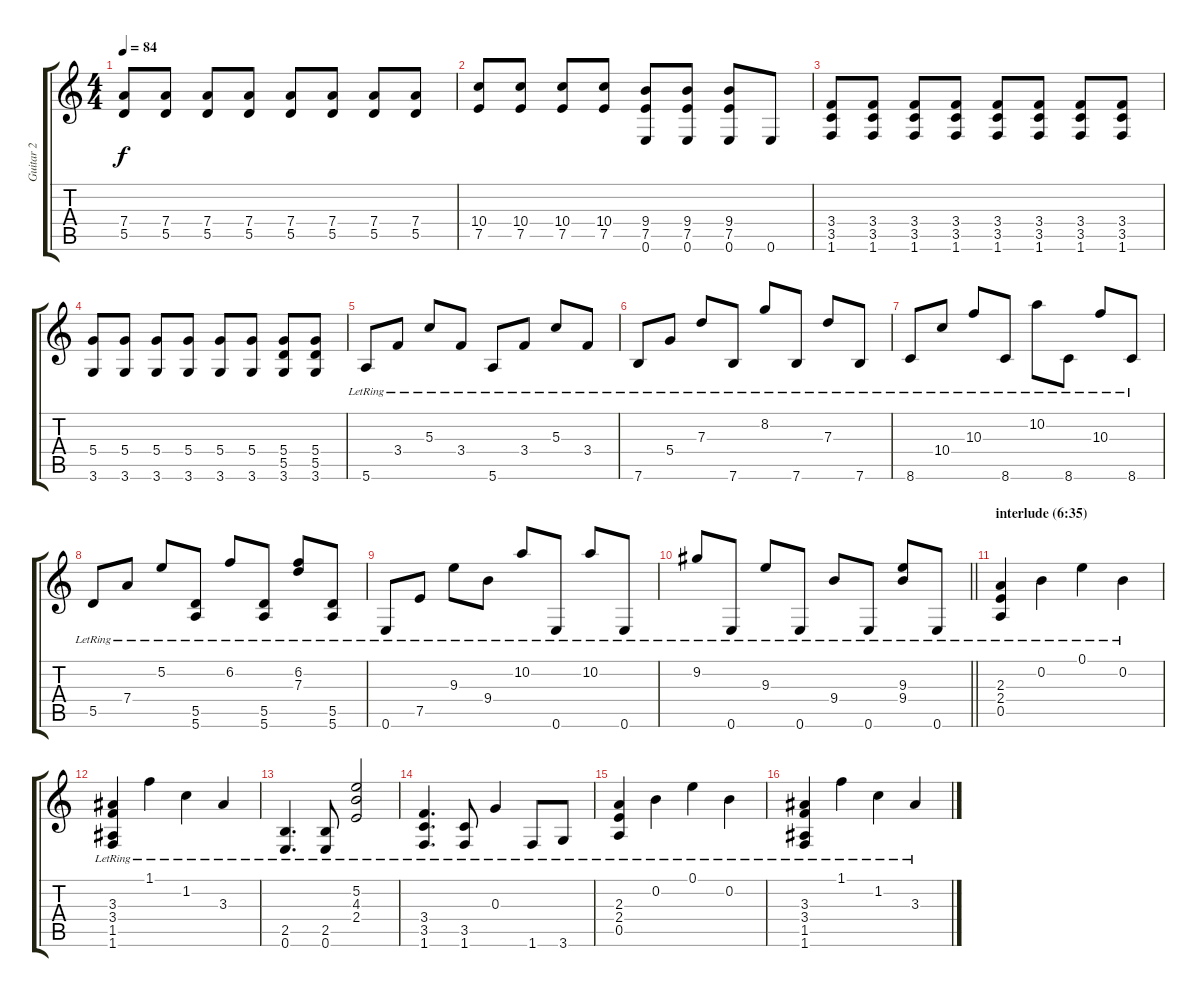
\track ("Guitar 2" "Guitar 2") {instrument acousticguitarsteel}
\staff {score tabs}
\tuning (E4 B3 G3 D3 A2 E2) {hide}
\ts (4 4)
\tempo 84
\clef g2
\ks c
(7.4 5.5).8{dy f} (7.4 5.5).8 (7.4 5.5).8 (7.4 5.5).8 (7.4 5.5).8 (7.4 5.5).8 (7.4 5.5).8 (7.4 5.5).8 |
(10.4 7.5).8 (10.4 7.5).8 (10.4 7.5).8 (10.4 7.5).8 (9.4 7.5 0.6).8 (9.4 7.5 0.6).8 (9.4 7.5 0.6).8 0.6.8 |
(3.4 3.5 1.6).8 (3.4 3.5 1.6).8 (3.4 3.5 1.6).8 (3.4 3.5 1.6).8 (3.4 3.5 1.6).8 (3.4 3.5 1.6).8 (3.4 3.5 1.6).8 (3.4 3.5 1.6).8 |
(5.4 3.6).8 (5.4 3.6).8 (5.4 3.6).8 (5.4 3.6).8 (5.4 3.6).8 (5.4 3.6).8 (5.4 5.5 3.6).8 (5.4 5.5 3.6).8 |
5.6{lr}.8 3.4{lr}.8 5.3{lr}.8 3.4{lr}.8 5.6{lr}.8 3.4{lr}.8 5.3{lr}.8 3.4{lr}.8 |
7.6{lr}.8 5.4{lr}.8 7.3{lr}.8 7.6{lr}.8 8.2{lr}.8 7.6{lr}.8 7.3{lr}.8 7.6{lr}.8 |
8.6{lr}.8 10.4{lr}.8 10.3{lr}.8 8.6{lr}.8 10.2{lr}.8 8.6{lr}.8 10.3{lr}.8 8.6{lr}.8 |
5.5{lr}.8 7.4{lr}.8 5.2{lr}.8 (5.5{lr} 5.6{lr}).8 6.2{lr}.8 (5.5{lr} 5.6{lr}).8 (6.2{lr} 7.3{lr}).8 (5.5{lr} 5.6{lr}).8 |
0.6{lr}.8 7.5{lr}.8 9.3{lr}.8 9.4{lr}.8 10.2{lr}.8 0.6{lr}.8 10.2{lr}.8 0.6{lr}.8 |
\barLineRight lightlight
9.2{lr}.8 0.6{lr}.8 9.3{lr}.8 0.6{lr}.8 9.4{lr}.8 0.6{lr}.8 (9.3{lr} 9.4{lr}).8 0.6{lr}.8 |
\section ("" "interlude (6:35)")
(2.3{lr} 2.4{lr} 0.5{lr}).4 0.2{lr}.4 0.1{lr}.4 0.2{lr}.4 |
(3.3{lr} 3.4{lr} 1.5{lr} 1.6{lr}).4 1.1{lr}.4 1.2{lr}.4 3.3{lr}.4 |
(2.5{lr} 0.6{lr}).4{d} (2.5{lr} 0.6{lr}).8 (5.2{lr} 4.3{lr} 2.4{lr}).2 |
(3.4{lr} 3.5{lr} 1.6{lr}).4{d} (3.5{lr} 1.6{lr}).8 0.3{lr}.4 1.6{lr}.8 3.6{lr}.8 |
(2.3{lr} 2.4{lr} 0.5{lr}).4 0.2{lr}.4 0.1{lr}.4 0.2{lr}.4 |
(3.3{lr} 3.4{lr} 1.5{lr} 1.6{lr}).4 1.1{lr}.4 1.2{lr}.4 3.3{lr}.4
